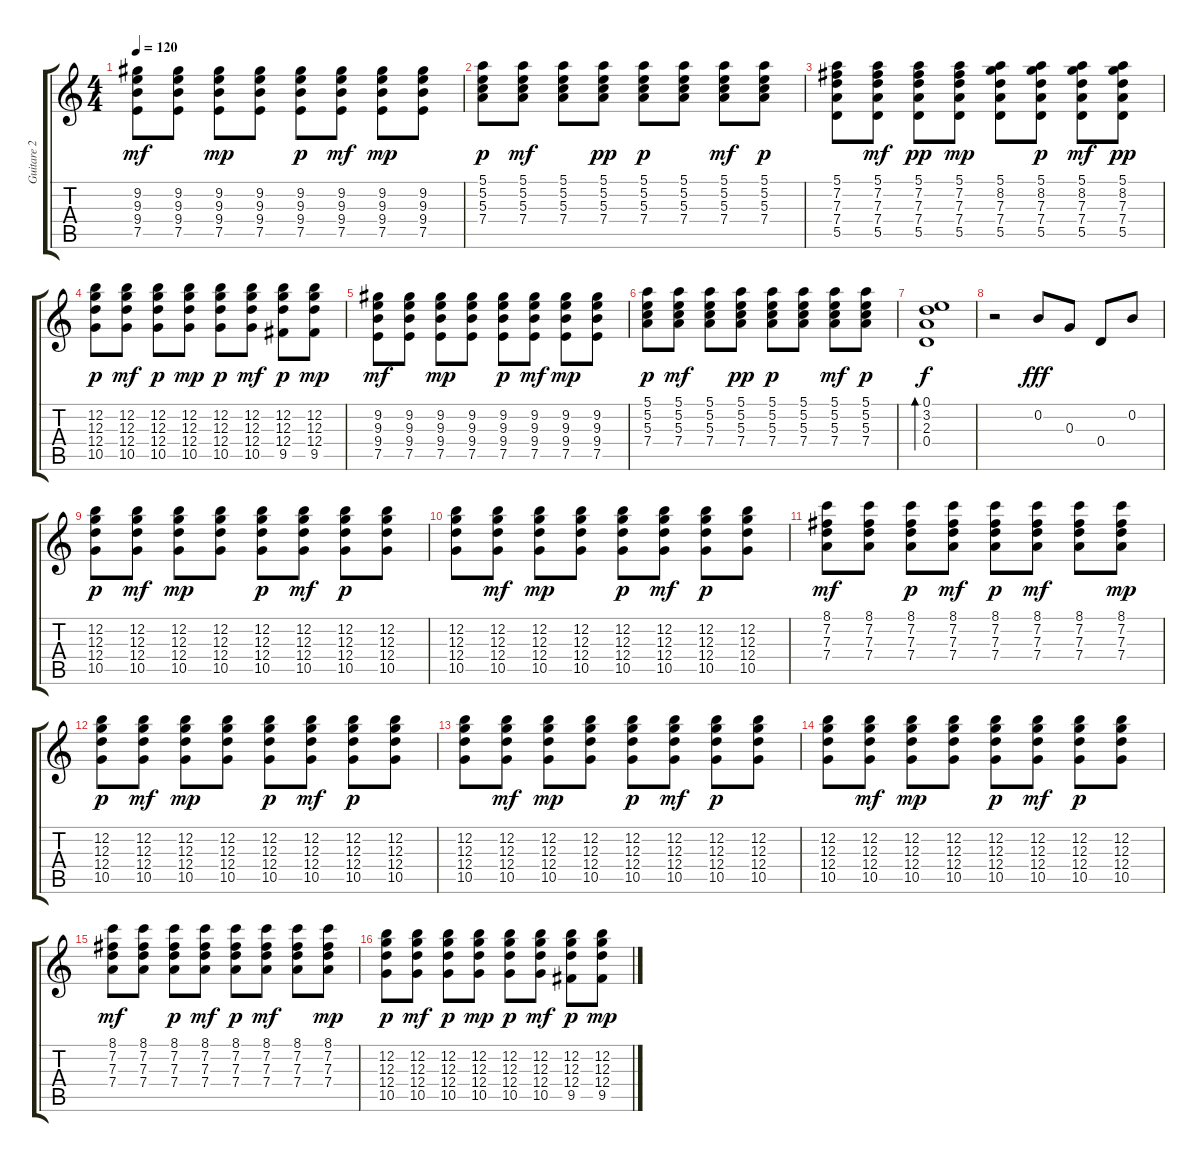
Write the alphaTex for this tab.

\track ("Guitare 2" "Guitare 2") {instrument acousticguitarsteel}
\staff {score tabs}
\tuning (E4 B3 G3 D3 A2 E2) {hide}
\ts (4 4)
\tempo 120
\clef g2
\ks c
(9.2 9.3 9.4 7.5).8{dy mf} (9.2 9.3 9.4 7.5).8 (9.2 9.3 9.4 7.5).8{dy mp} (9.2 9.3 9.4 7.5).8 (9.2 9.3 9.4 7.5).8{dy p} (9.2 9.3 9.4 7.5).8{dy mf} (9.2 9.3 9.4 7.5).8{dy mp} (9.2 9.3 9.4 7.5).8 |
(5.1 5.2 5.3 7.4).8{dy p} (5.1 5.2 5.3 7.4).8{dy mf} (5.1 5.2 5.3 7.4).8 (5.1 5.2 5.3 7.4).8{dy pp} (5.1 5.2 5.3 7.4).8{dy p} (5.1 5.2 5.3 7.4).8 (5.1 5.2 5.3 7.4).8{dy mf} (5.1 5.2 5.3 7.4).8{dy p} |
(5.1 7.2 7.3 7.4 5.5).8 (5.1 7.2 7.3 7.4 5.5).8{dy mf} (5.1 7.2 7.3 7.4 5.5).8{dy pp} (5.1 7.2 7.3 7.4 5.5).8{dy mp} (5.1 8.2 7.3 7.4 5.5).8 (5.1 8.2 7.3 7.4 5.5).8{dy p} (5.1 8.2 7.3 7.4 5.5).8{dy mf} (5.1 8.2 7.3 7.4 5.5).8{dy pp} |
(12.2 12.3 12.4 10.5).8{dy p} (12.2 12.3 12.4 10.5).8{dy mf} (12.2 12.3 12.4 10.5).8{dy p} (12.2 12.3 12.4 10.5).8{dy mp} (12.2 12.3 12.4 10.5).8{dy p} (12.2 12.3 12.4 10.5).8{dy mf} (12.2 12.3 12.4 9.5).8{dy p} (12.2 12.3 12.4 9.5).8{dy mp} |
(9.2 9.3 9.4 7.5).8{dy mf} (9.2 9.3 9.4 7.5).8 (9.2 9.3 9.4 7.5).8{dy mp} (9.2 9.3 9.4 7.5).8 (9.2 9.3 9.4 7.5).8{dy p} (9.2 9.3 9.4 7.5).8{dy mf} (9.2 9.3 9.4 7.5).8{dy mp} (9.2 9.3 9.4 7.5).8 |
(5.1 5.2 5.3 7.4).8{dy p} (5.1 5.2 5.3 7.4).8{dy mf} (5.1 5.2 5.3 7.4).8 (5.1 5.2 5.3 7.4).8{dy pp} (5.1 5.2 5.3 7.4).8{dy p} (5.1 5.2 5.3 7.4).8 (5.1 5.2 5.3 7.4).8{dy mf} (5.1 5.2 5.3 7.4).8{dy p} |
(0.1 3.2 2.3 0.4).1{bd 60 dy f} |
r.2 0.2.8{dy fff} 0.3.8 0.4.8 0.2.8 |
(12.2 12.3 12.4 10.5).8{dy p} (12.2 12.3 12.4 10.5).8{dy mf} (12.2 12.3 12.4 10.5).8{dy mp} (12.2 12.3 12.4 10.5).8 (12.2 12.3 12.4 10.5).8{dy p} (12.2 12.3 12.4 10.5).8{dy mf} (12.2 12.3 12.4 10.5).8{dy p} (12.2 12.3 12.4 10.5).8 |
(12.2 12.3 12.4 10.5).8 (12.2 12.3 12.4 10.5).8{dy mf} (12.2 12.3 12.4 10.5).8{dy mp} (12.2 12.3 12.4 10.5).8 (12.2 12.3 12.4 10.5).8{dy p} (12.2 12.3 12.4 10.5).8{dy mf} (12.2 12.3 12.4 10.5).8{dy p} (12.2 12.3 12.4 10.5).8 |
(8.1 7.2 7.3 7.4).8{dy mf} (8.1 7.2 7.3 7.4).8 (8.1 7.2 7.3 7.4).8{dy p} (8.1 7.2 7.3 7.4).8{dy mf} (8.1 7.2 7.3 7.4).8{dy p} (8.1 7.2 7.3 7.4).8{dy mf} (8.1 7.2 7.3 7.4).8 (8.1 7.2 7.3 7.4).8{dy mp} |
(12.2 12.3 12.4 10.5).8{dy p} (12.2 12.3 12.4 10.5).8{dy mf} (12.2 12.3 12.4 10.5).8{dy mp} (12.2 12.3 12.4 10.5).8 (12.2 12.3 12.4 10.5).8{dy p} (12.2 12.3 12.4 10.5).8{dy mf} (12.2 12.3 12.4 10.5).8{dy p} (12.2 12.3 12.4 10.5).8 |
(12.2 12.3 12.4 10.5).8 (12.2 12.3 12.4 10.5).8{dy mf} (12.2 12.3 12.4 10.5).8{dy mp} (12.2 12.3 12.4 10.5).8 (12.2 12.3 12.4 10.5).8{dy p} (12.2 12.3 12.4 10.5).8{dy mf} (12.2 12.3 12.4 10.5).8{dy p} (12.2 12.3 12.4 10.5).8 |
(12.2 12.3 12.4 10.5).8 (12.2 12.3 12.4 10.5).8{dy mf} (12.2 12.3 12.4 10.5).8{dy mp} (12.2 12.3 12.4 10.5).8 (12.2 12.3 12.4 10.5).8{dy p} (12.2 12.3 12.4 10.5).8{dy mf} (12.2 12.3 12.4 10.5).8{dy p} (12.2 12.3 12.4 10.5).8 |
(8.1 7.2 7.3 7.4).8{dy mf} (8.1 7.2 7.3 7.4).8 (8.1 7.2 7.3 7.4).8{dy p} (8.1 7.2 7.3 7.4).8{dy mf} (8.1 7.2 7.3 7.4).8{dy p} (8.1 7.2 7.3 7.4).8{dy mf} (8.1 7.2 7.3 7.4).8 (8.1 7.2 7.3 7.4).8{dy mp} |
(12.2 12.3 12.4 10.5).8{dy p} (12.2 12.3 12.4 10.5).8{dy mf} (12.2 12.3 12.4 10.5).8{dy p} (12.2 12.3 12.4 10.5).8{dy mp} (12.2 12.3 12.4 10.5).8{dy p} (12.2 12.3 12.4 10.5).8{dy mf} (12.2 12.3 12.4 9.5).8{dy p} (12.2 12.3 12.4 9.5).8{dy mp}
